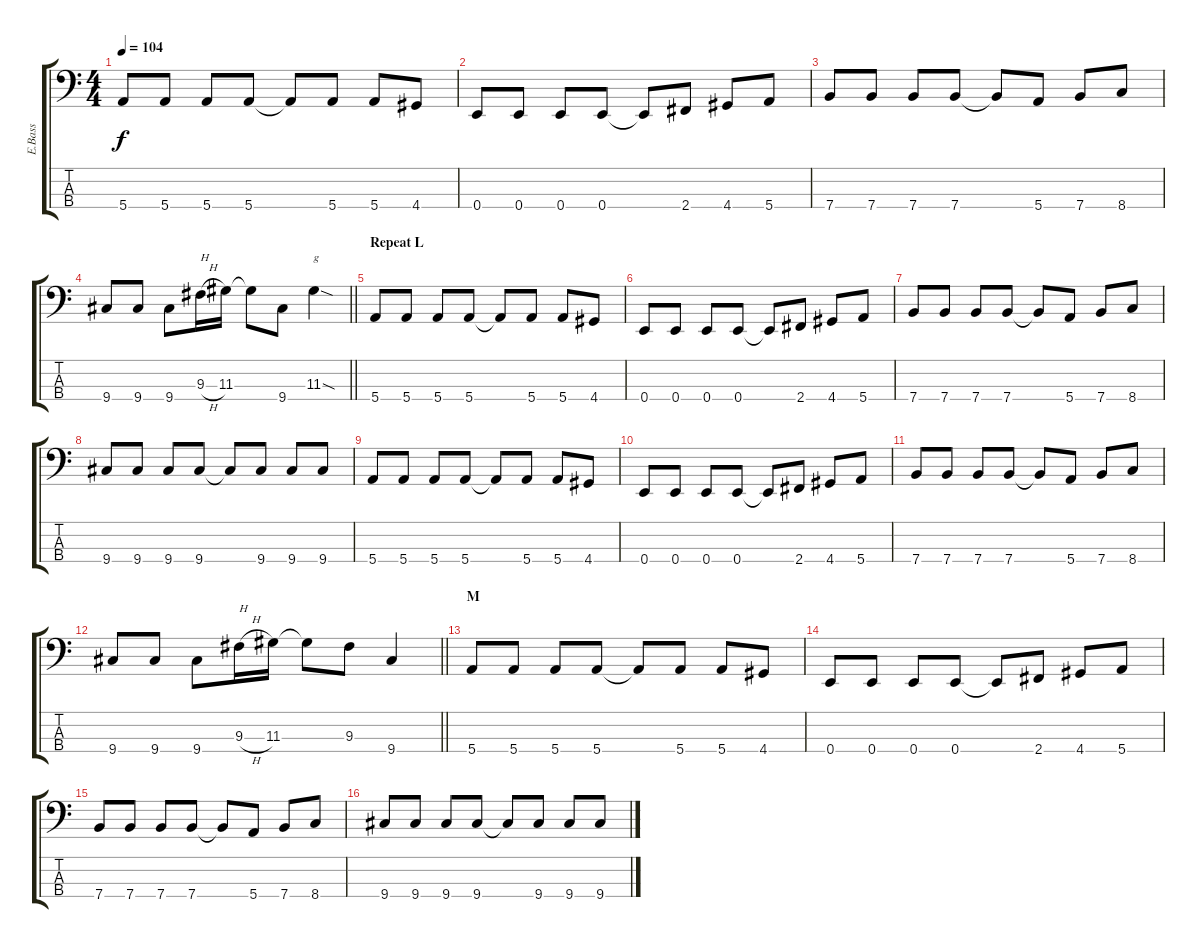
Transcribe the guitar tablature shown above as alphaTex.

\track ("E.Bass" "E.Bass") {instrument electricbassfinger}
\staff {score tabs}
\tuning (G2 D2 A1 E1) {hide}
\ts (4 4)
\tempo 104
\clef f4
\ks c
5.4.8{dy f} 5.4.8 5.4.8 5.4.8 5.4{t}.8 5.4.8 5.4.8 4.4.8 |
0.4.8 0.4.8 0.4.8 0.4.8 0.4{t}.8 2.4.8 4.4.8 5.4.8 |
7.4.8 7.4.8 7.4.8 7.4.8 7.4{t}.8 5.4.8 7.4.8 8.4.8 |
\barLineRight lightlight
9.4.8 9.4.8 9.4.8 9.3{h}.16{txt "H"} 11.3.16 11.3{t}.8 9.4.8 11.3{sod}.4{txt "g"} |
\section ("" "Repeat L")
5.4.8 5.4.8 5.4.8 5.4.8 5.4{t}.8 5.4.8 5.4.8 4.4.8 |
0.4.8 0.4.8 0.4.8 0.4.8 0.4{t}.8 2.4.8 4.4.8 5.4.8 |
7.4.8 7.4.8 7.4.8 7.4.8 7.4{t}.8 5.4.8 7.4.8 8.4.8 |
9.4.8 9.4.8 9.4.8 9.4.8 9.4{t}.8 9.4.8 9.4.8 9.4.8 |
5.4.8 5.4.8 5.4.8 5.4.8 5.4{t}.8 5.4.8 5.4.8 4.4.8 |
0.4.8 0.4.8 0.4.8 0.4.8 0.4{t}.8 2.4.8 4.4.8 5.4.8 |
7.4.8 7.4.8 7.4.8 7.4.8 7.4{t}.8 5.4.8 7.4.8 8.4.8 |
\barLineRight lightlight
9.4.8 9.4.8 9.4.8 9.3{h}.16{txt "H"} 11.3.16 11.3{t}.8 9.3.8 9.4.4 |
\section ("" "M")
5.4.8 5.4.8 5.4.8 5.4.8 5.4{t}.8 5.4.8 5.4.8 4.4.8 |
0.4.8 0.4.8 0.4.8 0.4.8 0.4{t}.8 2.4.8 4.4.8 5.4.8 |
7.4.8 7.4.8 7.4.8 7.4.8 7.4{t}.8 5.4.8 7.4.8 8.4.8 |
9.4.8 9.4.8 9.4.8 9.4.8 9.4{t}.8 9.4.8 9.4.8 9.4.8
